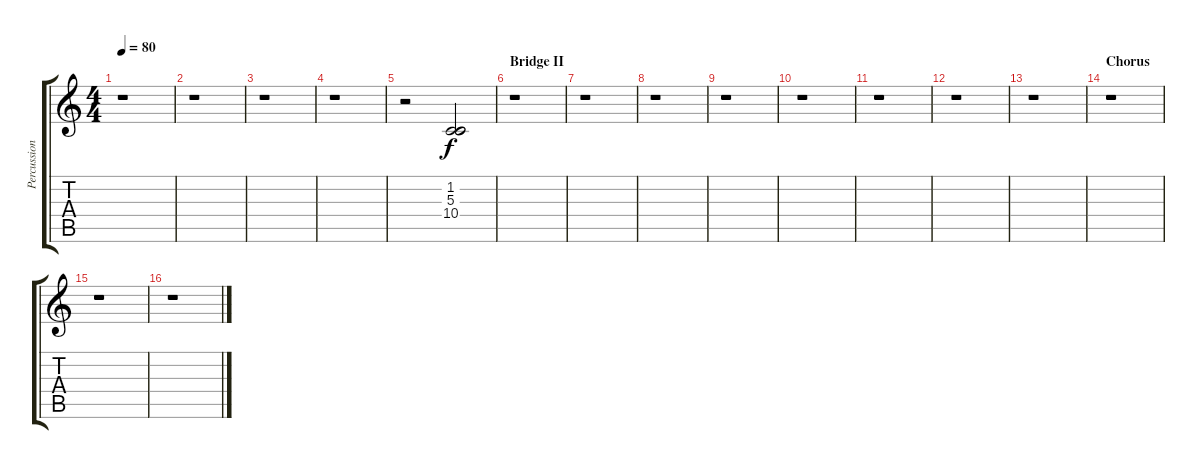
\track ("Percussion/FX" "Percussion") {instrument reversecymbal}
\staff {score tabs}
\tuning (E4 B3 G3 D3 A2 E2) {hide}
\ts (4 4)
\tempo 80
\clef g2
\ks c
r.1{dy f} |
r.1 |
r.1 |
r.1 |
r.2 (1.2 5.3 10.4).2 |
\section ("" "Bridge II")
r.1 |
r.1 |
r.1 |
r.1 |
r.1 |
r.1 |
r.1 |
r.1 |
\section ("" "Chorus")
r.1 |
r.1 |
r.1
